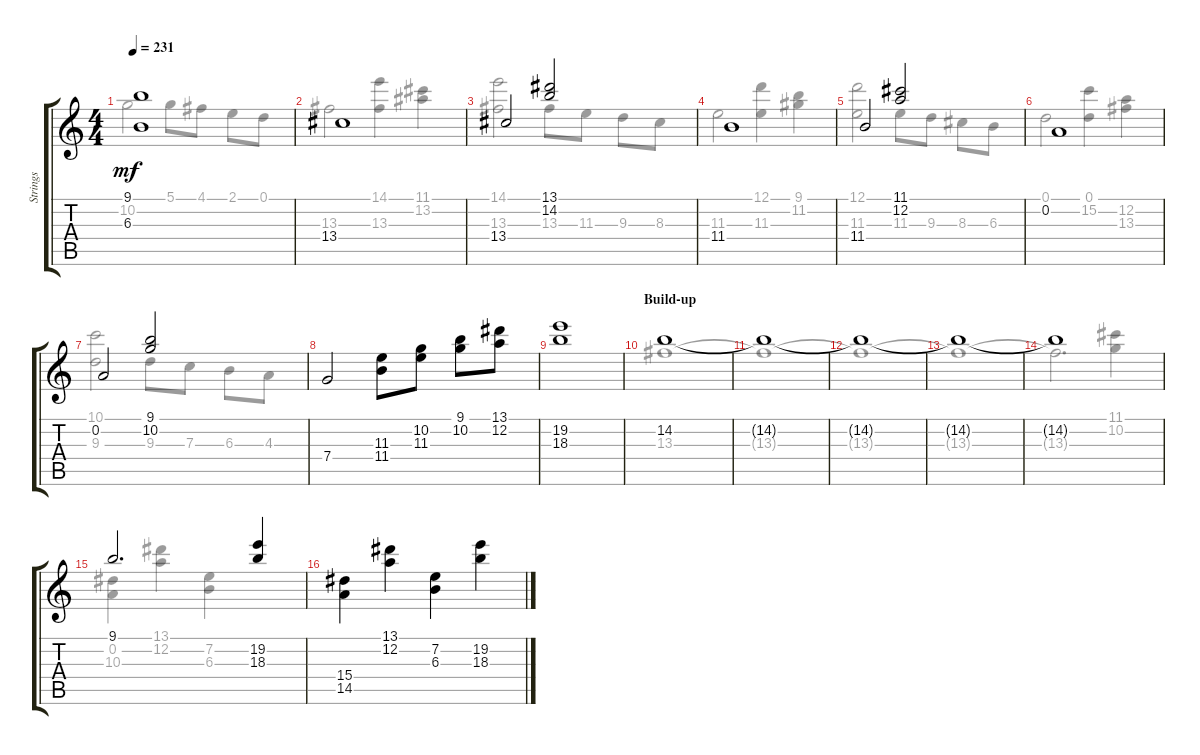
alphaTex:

\track ("Strings" "Strings") {instrument electricguitarclean}
\staff {score tabs}
\tuning (D4 A3 F3 C3 G2 C2) {hide}
\voice
\ts (4 4)
\tempo 231
\clef g2
\ks aminor
(9.1 6.3).1{dy mf} |
13.4.1 |
13.4.2 (13.1 14.2).2 |
11.4.1 |
11.4.2 (11.1 12.2).2 |
0.2.1 |
0.2.2 (9.1 10.2).2 |
7.4.2 (11.3 11.4).8 (10.2 11.3).8 (9.1 10.2).8 (13.1 12.2).8 |
(19.2 18.3).1 |
\section ("" "Build-up")
14.2.1 |
14.2{t}.1 |
14.2{t}.1 |
14.2{t}.1 |
14.2{t}.1 |
9.1.2{d} (19.2 18.3).4 |
(15.4 14.5).4 (13.1 12.2).4 (7.2 6.3).4 (19.2 18.3).4
\voice
\clef g2
\ottava regular
\simile none
\ks aminor
10.2.2{dy mf} 5.1.8 4.1.8 2.1.8 0.1.8 |
13.3.2 (14.1 13.3).4 (11.1 13.2).4 |
(14.1 13.3).2 13.3.8 11.3.8 9.3.8 8.3.8 |
11.3.2 (12.1 11.3).4 (9.1 11.2).4 |
(12.1 11.3).2 11.3.8 9.3.8 8.3.8 6.3.8 |
0.1.2 (0.1 15.2).4 (12.2 13.3).4 |
(10.1 9.3).2 9.3.8 7.3.8 6.3.8 4.3.8 |
|
|
13.3.1 |
13.3{t}.1 |
13.3{t}.1 |
13.3{t}.1 |
13.3{t}.2{d} (11.1 10.2).4 |
(0.2 10.3).4 (13.1 12.2).4 (7.2 6.3).4 |
